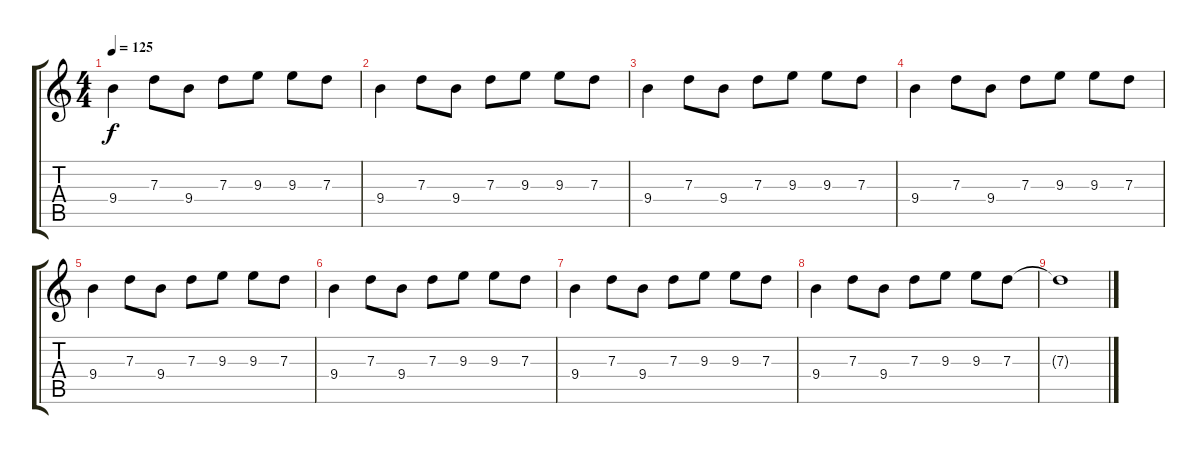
\track "" {instrument overdrivenguitar}
\staff {score tabs}
\tuning (E4 B3 G3 D3 A2 E2) {hide}
\ts (4 4)
\tempo 125
\clef g2
\ks c
9.4.4{dy f} 7.3.8 9.4.8 7.3.8 9.3.8 9.3.8 7.3.8 |
9.4.4 7.3.8 9.4.8 7.3.8 9.3.8 9.3.8 7.3.8 |
9.4.4 7.3.8 9.4.8 7.3.8 9.3.8 9.3.8 7.3.8 |
9.4.4 7.3.8 9.4.8 7.3.8 9.3.8 9.3.8 7.3.8 |
9.4.4 7.3.8 9.4.8 7.3.8 9.3.8 9.3.8 7.3.8 |
9.4.4 7.3.8 9.4.8 7.3.8 9.3.8 9.3.8 7.3.8 |
9.4.4 7.3.8 9.4.8 7.3.8 9.3.8 9.3.8 7.3.8 |
9.4.4 7.3.8 9.4.8 7.3.8 9.3.8 9.3.8 7.3.8 |
7.3{t}.1
